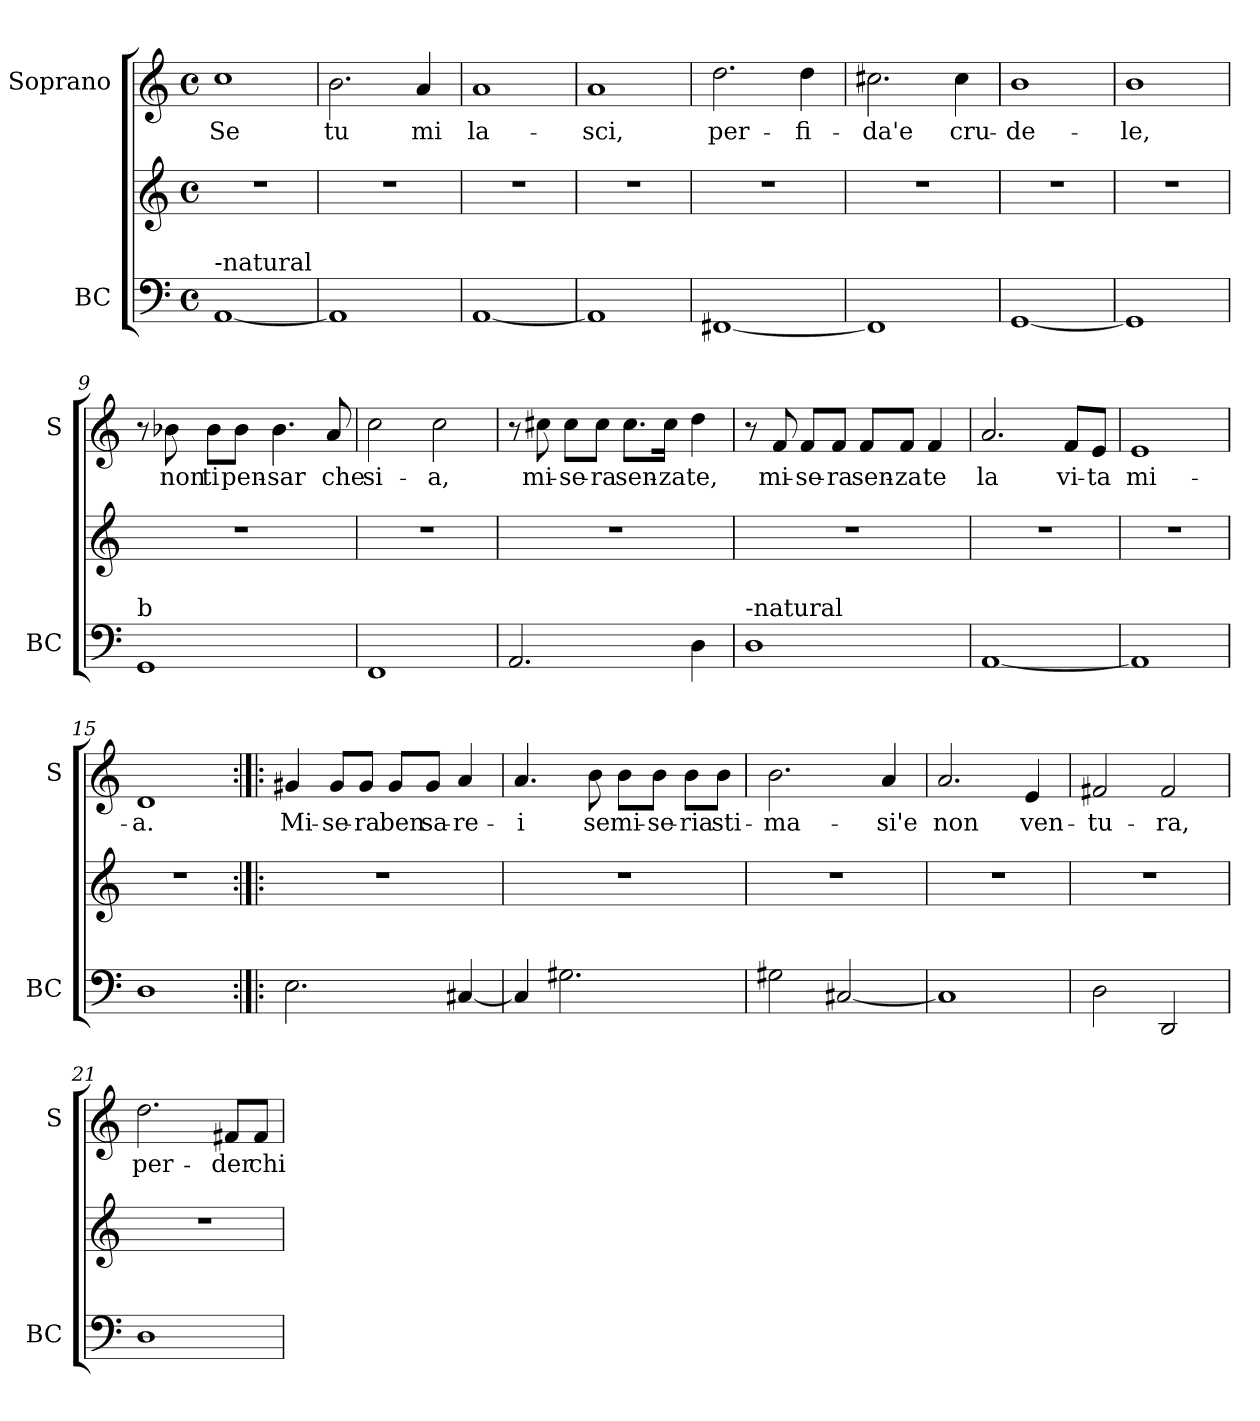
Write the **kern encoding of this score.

**kern	**kern	**kern	**text
*part2	*part2	*part1	*part1
*staff3	*staff2	*staff1	*staff1
*I"BC	*	*I"Soprano	*
*I'BC	*	*I'S	*
*clefF4	*clefG2	*clefG2	*
*k[]	*k[]	*k[]	*
*C:	*C:	*C:	*
*M4/4	*M4/4	*M4/4	*
*met(c)	*met(c)	*met(c)	*
=1	=1	=1	=1
!LO:TX:a:t=-natural	!	!	!
!	!	!	!LO:LY:b
[1AA	1r	1cc	Se
=2	=2	=2	=2
!	!	!	!LO:LY:b
1AA]	1r	2.b\	tu
!	!	!	!LO:LY:b
.	.	4a/	mi
=3	=3	=3	=3
!	!	!	!LO:LY:b
[1AA	1r	1a	la-
=4	=4	=4	=4
!	!	!	!LO:LY:b
1AA]	1r	1a	-sci,
=5	=5	=5	=5
!	!	!	!LO:LY:b
[1FF#X	1r	2.dd\	per-
!	!	!	!LO:LY:b
.	.	4dd\	-fi-
!!LO:LB:g=z
=6	=6	=6	=6
!	!	!	!LO:LY:b
1FF#]	1r	2.cc#X\	-da'e
!	!	!	!LO:LY:b
.	.	4cc#\	cru-
=7	=7	=7	=7
!	!	!	!LO:LY:b
[1GG	1r	1b	-de-
=8	=8	=8	=8
!	!	!	!LO:LY:b
1GG]	1r	1b	-le,
=9	=9	=9	=9
!LO:TX:a:t=b	!	!	!
1GG	1r	8r	.
!	!	!	!LO:LY:b
.	.	8b-X\	non
!	!	!	!LO:LY:b
.	.	8b-\L	ti
!	!	!	!LO:LY:b
.	.	8b-\J	pen-
!	!	!	!LO:LY:b
.	.	4.b-\	-sar
!	!	!	!LO:LY:b
.	.	8a/	che
=10	=10	=10	=10
!	!	!	!LO:LY:b
1FF	1r	2cc\	si-
!	!	!	!LO:LY:b
.	.	2cc\	-a,
!!LO:LB:g=z
=11	=11	=11	=11
2.AA/	1r	8r	.
!	!	!	!LO:LY:b
.	.	8cc#X\	mi-
!	!	!	!LO:LY:b
.	.	8cc#\L	-se-
!	!	!	!LO:LY:b
.	.	8cc#\J	-ra
!	!	!	!LO:LY:b
.	.	8.cc#\L	sen-
!	!	!	!LO:LY:b
.	.	16cc#\Jk	-za
!	!	!	!LO:LY:b
4D\	.	4dd\	te,
=12	=12	=12	=12
!LO:TX:a:t=-natural	!	!	!
1D	1r	8r	.
!	!	!	!LO:LY:b
.	.	8f/	mi-
!	!	!	!LO:LY:b
.	.	8f/L	-se-
!	!	!	!LO:LY:b
.	.	8f/J	-ra
!	!	!	!LO:LY:b
.	.	8f/L	sen-
!	!	!	!LO:LY:b
.	.	8f/J	-za
!	!	!	!LO:LY:b
.	.	4f/	te
=13	=13	=13	=13
!	!	!	!LO:LY:b
[1AA	1r	2.a/	la
!	!	!	!LO:LY:b
.	.	8f/L	vi-
!	!	!	!LO:LY:b
.	.	8e/J	-ta
=14	=14	=14	=14
!	!	!	!LO:LY:b
1AA]	1r	1e	mi-
=15	=15	=15	=15
!	!	!	!LO:LY:b
1D	1r	1d	-a.
!!LO:PB:g=z
=16:|!|:	=16:|!|:	=16:|!|:	=16:|!|:
!	!	!	!LO:LY:b
2.E\	1r	4g#X/	Mi-
!	!	!	!LO:LY:b
.	.	8g#/L	-se-
!	!	!	!LO:LY:b
.	.	8g#/J	-ra
!	!	!	!LO:LY:b
.	.	8g#/L	ben
!	!	!	!LO:LY:b
.	.	8g#/J	sa-
!	!	!	!LO:LY:b
[4C#X/	.	4a/	-re-
=17	=17	=17	=17
!	!	!	!LO:LY:b
4C#/]	1r	4.a/	-i
2.G#X\	.	.	.
!	!	!	!LO:LY:b
.	.	8b\	se
!	!	!	!LO:LY:b
.	.	8b\L	mi-
!	!	!	!LO:LY:b
.	.	8b\J	-se-
!	!	!	!LO:LY:b
.	.	8b\L	-ria
!	!	!	!LO:LY:b
.	.	8b\J	sti-
=18	=18	=18	=18
!	!	!	!LO:LY:b
2G#X\	1r	2.b\	-ma-
[2C#X/	.	.	.
!	!	!	!LO:LY:b
.	.	4a/	-si'e
=19	=19	=19	=19
!	!	!	!LO:LY:b
1C#]	1r	2.a/	non
!	!	!	!LO:LY:b
.	.	4e/	ven-
=20	=20	=20	=20
!	!	!	!LO:LY:b
2D\	1r	2f#X/	-tu-
!	!	!	!LO:LY:b
2DD/	.	2f#/	-ra,
!!LO:LB:g=z
=21	=21	=21	=21
!	!	!	!LO:LY:b
1D	1r	2.dd\	per-
!	!	!	!LO:LY:b
.	.	8f#X/L	-der
!	!	!	!LO:LY:b
.	.	8f#/J	chi
=	=	=	=
*-	*-	*-	*-
